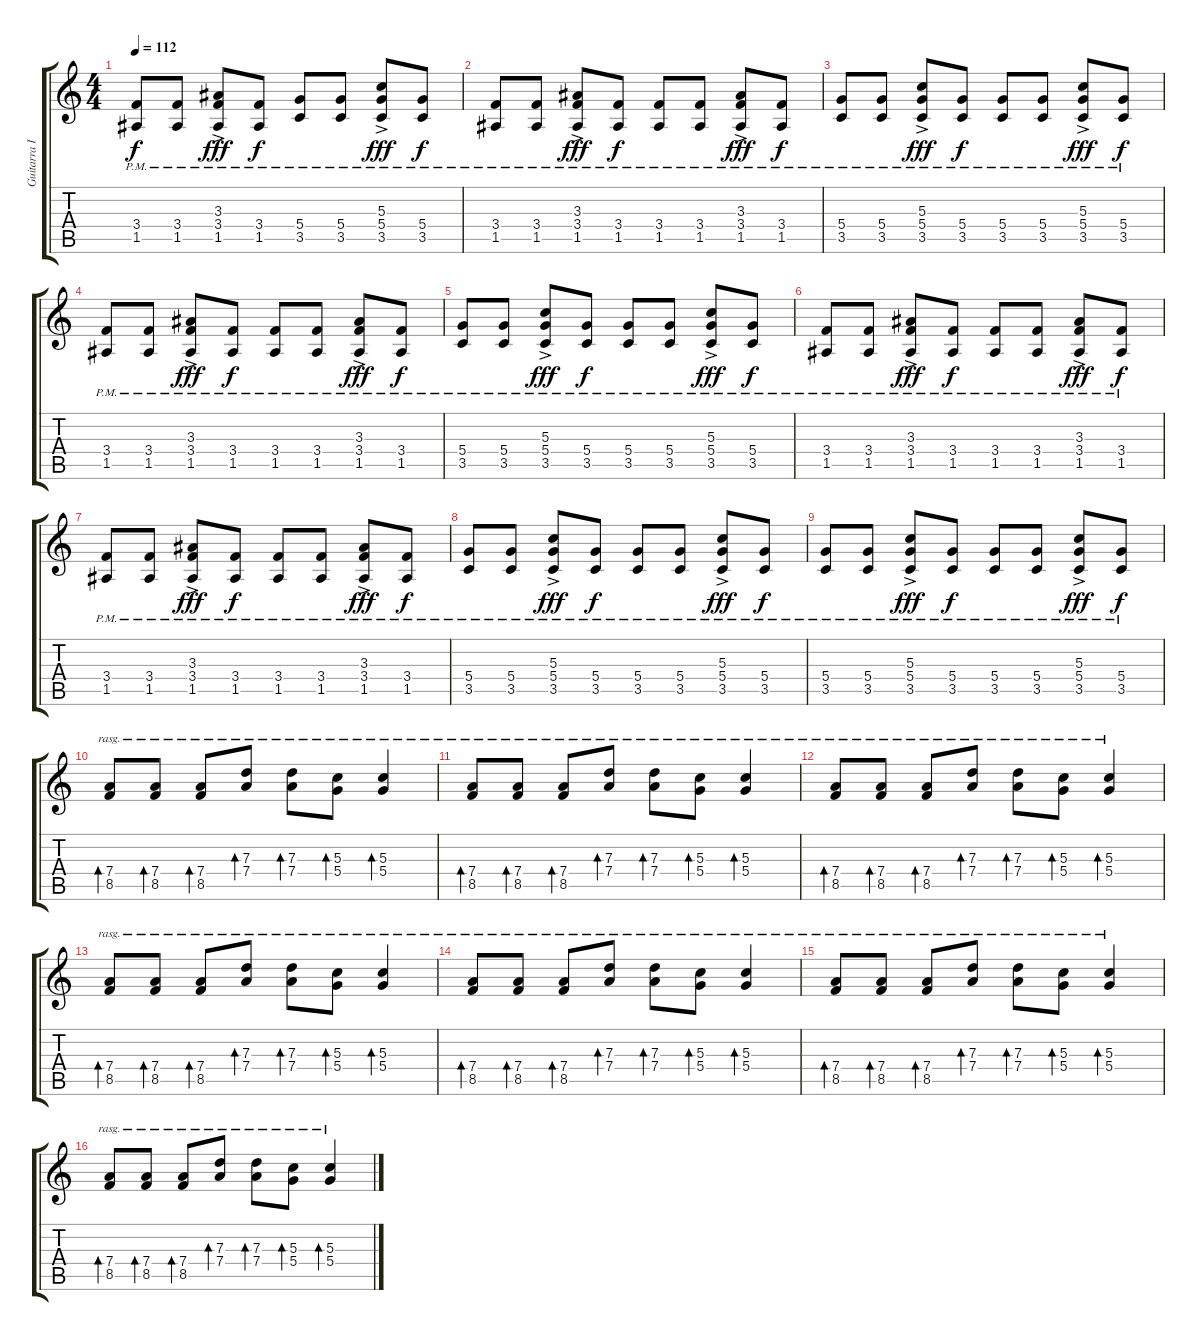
\track ("Guitarra II (Dany Mezquita)" "Guitarra I") {instrument electricguitarmuted}
\staff {score tabs}
\tuning (E4 B3 G3 D3 A2 E2) {hide}
\ts (4 4)
\tempo 112
\clef g2
\ks c
(3.4{pm} 1.5{pm}).8{dy f} (3.4{pm} 1.5{pm}).8 (3.3{ac pm} 3.4{ac pm} 1.5{ac pm}).8{dy fff} (3.4{pm} 1.5{pm}).8{dy f} (5.4{pm} 3.5{pm}).8 (5.4{pm} 3.5{pm}).8 (5.3{ac pm} 5.4{ac pm} 3.5{ac pm}).8{dy fff} (5.4{pm} 3.5{pm}).8{dy f} |
(3.4{pm} 1.5{pm}).8 (3.4{pm} 1.5{pm}).8 (3.3{ac pm} 3.4{ac pm} 1.5{ac pm}).8{dy fff} (3.4{pm} 1.5{pm}).8{dy f} (3.4{pm} 1.5{pm}).8 (3.4{pm} 1.5{pm}).8 (3.3{ac pm} 3.4{ac pm} 1.5{ac pm}).8{dy fff} (3.4{pm} 1.5{pm}).8{dy f} |
(5.4{pm} 3.5{pm}).8 (5.4{pm} 3.5{pm}).8 (5.3{ac pm} 5.4{ac pm} 3.5{ac pm}).8{dy fff} (5.4{pm} 3.5{pm}).8{dy f} (5.4{pm} 3.5{pm}).8 (5.4{pm} 3.5{pm}).8 (5.3{ac pm} 5.4{ac pm} 3.5{ac pm}).8{dy fff} (5.4{pm} 3.5{pm}).8{dy f} |
(3.4{pm} 1.5{pm}).8 (3.4{pm} 1.5{pm}).8 (3.3{ac pm} 3.4{ac pm} 1.5{ac pm}).8{dy fff} (3.4{pm} 1.5{pm}).8{dy f} (3.4{pm} 1.5{pm}).8 (3.4{pm} 1.5{pm}).8 (3.3{ac pm} 3.4{ac pm} 1.5{ac pm}).8{dy fff} (3.4{pm} 1.5{pm}).8{dy f} |
(5.4{pm} 3.5{pm}).8 (5.4{pm} 3.5{pm}).8 (5.3{ac pm} 5.4{ac pm} 3.5{ac pm}).8{dy fff} (5.4{pm} 3.5{pm}).8{dy f} (5.4{pm} 3.5{pm}).8 (5.4{pm} 3.5{pm}).8 (5.3{ac pm} 5.4{ac pm} 3.5{ac pm}).8{dy fff} (5.4{pm} 3.5{pm}).8{dy f} |
(3.4{pm} 1.5{pm}).8 (3.4{pm} 1.5{pm}).8 (3.3{ac pm} 3.4{ac pm} 1.5{ac pm}).8{dy fff} (3.4{pm} 1.5{pm}).8{dy f} (3.4{pm} 1.5{pm}).8 (3.4{pm} 1.5{pm}).8 (3.3{ac pm} 3.4{ac pm} 1.5{ac pm}).8{dy fff} (3.4{pm} 1.5{pm}).8{dy f} |
(3.4{pm} 1.5{pm}).8 (3.4{pm} 1.5{pm}).8 (3.3{ac pm} 3.4{ac pm} 1.5{ac pm}).8{dy fff} (3.4{pm} 1.5{pm}).8{dy f} (3.4{pm} 1.5{pm}).8 (3.4{pm} 1.5{pm}).8 (3.3{ac pm} 3.4{ac pm} 1.5{ac pm}).8{dy fff} (3.4{pm} 1.5{pm}).8{dy f} |
(5.4{pm} 3.5{pm}).8 (5.4{pm} 3.5{pm}).8 (5.3{ac pm} 5.4{ac pm} 3.5{ac pm}).8{dy fff} (5.4{pm} 3.5{pm}).8{dy f} (5.4{pm} 3.5{pm}).8 (5.4{pm} 3.5{pm}).8 (5.3{ac pm} 5.4{ac pm} 3.5{ac pm}).8{dy fff} (5.4{pm} 3.5{pm}).8{dy f} |
(5.4{pm} 3.5{pm}).8 (5.4{pm} 3.5{pm}).8 (5.3{ac pm} 5.4{ac pm} 3.5{ac pm}).8{dy fff} (5.4{pm} 3.5{pm}).8{dy f} (5.4{pm} 3.5{pm}).8 (5.4{pm} 3.5{pm}).8 (5.3{ac pm} 5.4{ac pm} 3.5{ac pm}).8{dy fff} (5.4{pm} 3.5{pm}).8{dy f} |
(7.4 8.5).8{bd 240 rasg ii volume 10 instrument electricguitarclean} (7.4 8.5).8{bd 240 rasg ii} (7.4 8.5).8{bd 120 rasg ii} (7.3 7.4).8{bd 240 rasg ii} (7.3 7.4).8{bd 240 rasg ii} (5.3 5.4).8{bd 240 rasg ii} (5.3 5.4).4{bd 240 rasg ii} |
(7.4 8.5).8{bd 240 rasg ii} (7.4 8.5).8{bd 240 rasg ii} (7.4 8.5).8{bd 120 rasg ii} (7.3 7.4).8{bd 240 rasg ii} (7.3 7.4).8{bd 240 rasg ii} (5.3 5.4).8{bd 240 rasg ii} (5.3 5.4).4{bd 240 rasg ii} |
(7.4 8.5).8{bd 240 rasg ii} (7.4 8.5).8{bd 240 rasg ii} (7.4 8.5).8{bd 120 rasg ii} (7.3 7.4).8{bd 240 rasg ii} (7.3 7.4).8{bd 240 rasg ii} (5.3 5.4).8{bd 240 rasg ii} (5.3 5.4).4{bd 240 rasg ii} |
(7.4 8.5).8{bd 240 rasg ii} (7.4 8.5).8{bd 240 rasg ii} (7.4 8.5).8{bd 120 rasg ii} (7.3 7.4).8{bd 240 rasg ii} (7.3 7.4).8{bd 240 rasg ii} (5.3 5.4).8{bd 240 rasg ii} (5.3 5.4).4{bd 240 rasg ii} |
(7.4 8.5).8{bd 240 rasg ii} (7.4 8.5).8{bd 240 rasg ii} (7.4 8.5).8{bd 120 rasg ii} (7.3 7.4).8{bd 240 rasg ii} (7.3 7.4).8{bd 240 rasg ii} (5.3 5.4).8{bd 240 rasg ii} (5.3 5.4).4{bd 240 rasg ii} |
(7.4 8.5).8{bd 240 rasg ii} (7.4 8.5).8{bd 240 rasg ii} (7.4 8.5).8{bd 120 rasg ii} (7.3 7.4).8{bd 240 rasg ii} (7.3 7.4).8{bd 240 rasg ii} (5.3 5.4).8{bd 240 rasg ii} (5.3 5.4).4{bd 240 rasg ii} |
(7.4 8.5).8{bd 240 rasg ii} (7.4 8.5).8{bd 240 rasg ii} (7.4 8.5).8{bd 120 rasg ii} (7.3 7.4).8{bd 240 rasg ii} (7.3 7.4).8{bd 240 rasg ii} (5.3 5.4).8{bd 240 rasg ii} (5.3 5.4).4{bd 240 rasg ii}
